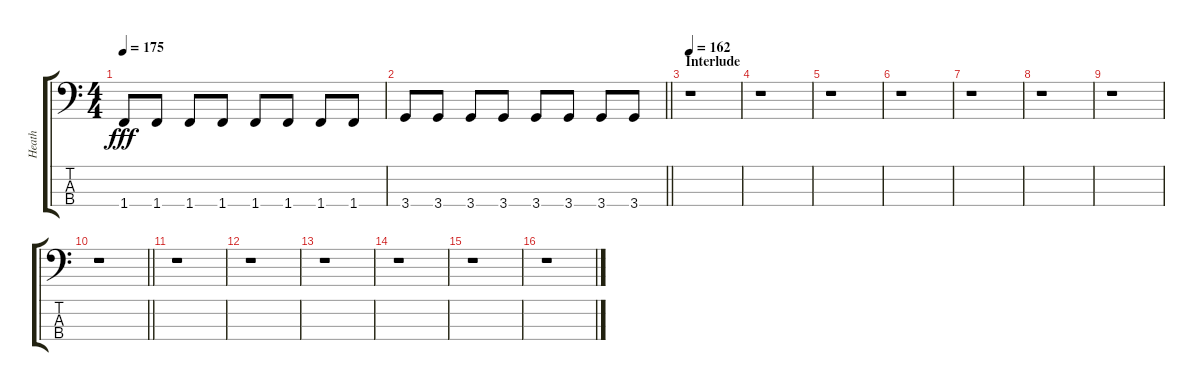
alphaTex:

\track ("Heath" "Heath") {instrument electricbasspick}
\staff {score tabs}
\tuning (G2 D2 A1 E1) {hide}
\ts (4 4)
\tempo 175
\clef f4
\ks c
1.4.8{dy fff} 1.4.8 1.4.8 1.4.8 1.4.8 1.4.8 1.4.8 1.4.8 |
\barLineRight lightlight
3.4.8 3.4.8 3.4.8 3.4.8 3.4.8 3.4.8 3.4.8 3.4.8 |
\section ("" "Interlude")
\tempo 162
r.1 |
r.1 |
r.1 |
r.1 |
r.1 |
r.1 |
r.1 |
\barLineRight lightlight
r.1 |
r.1 |
r.1 |
r.1 |
r.1 |
r.1 |
r.1
